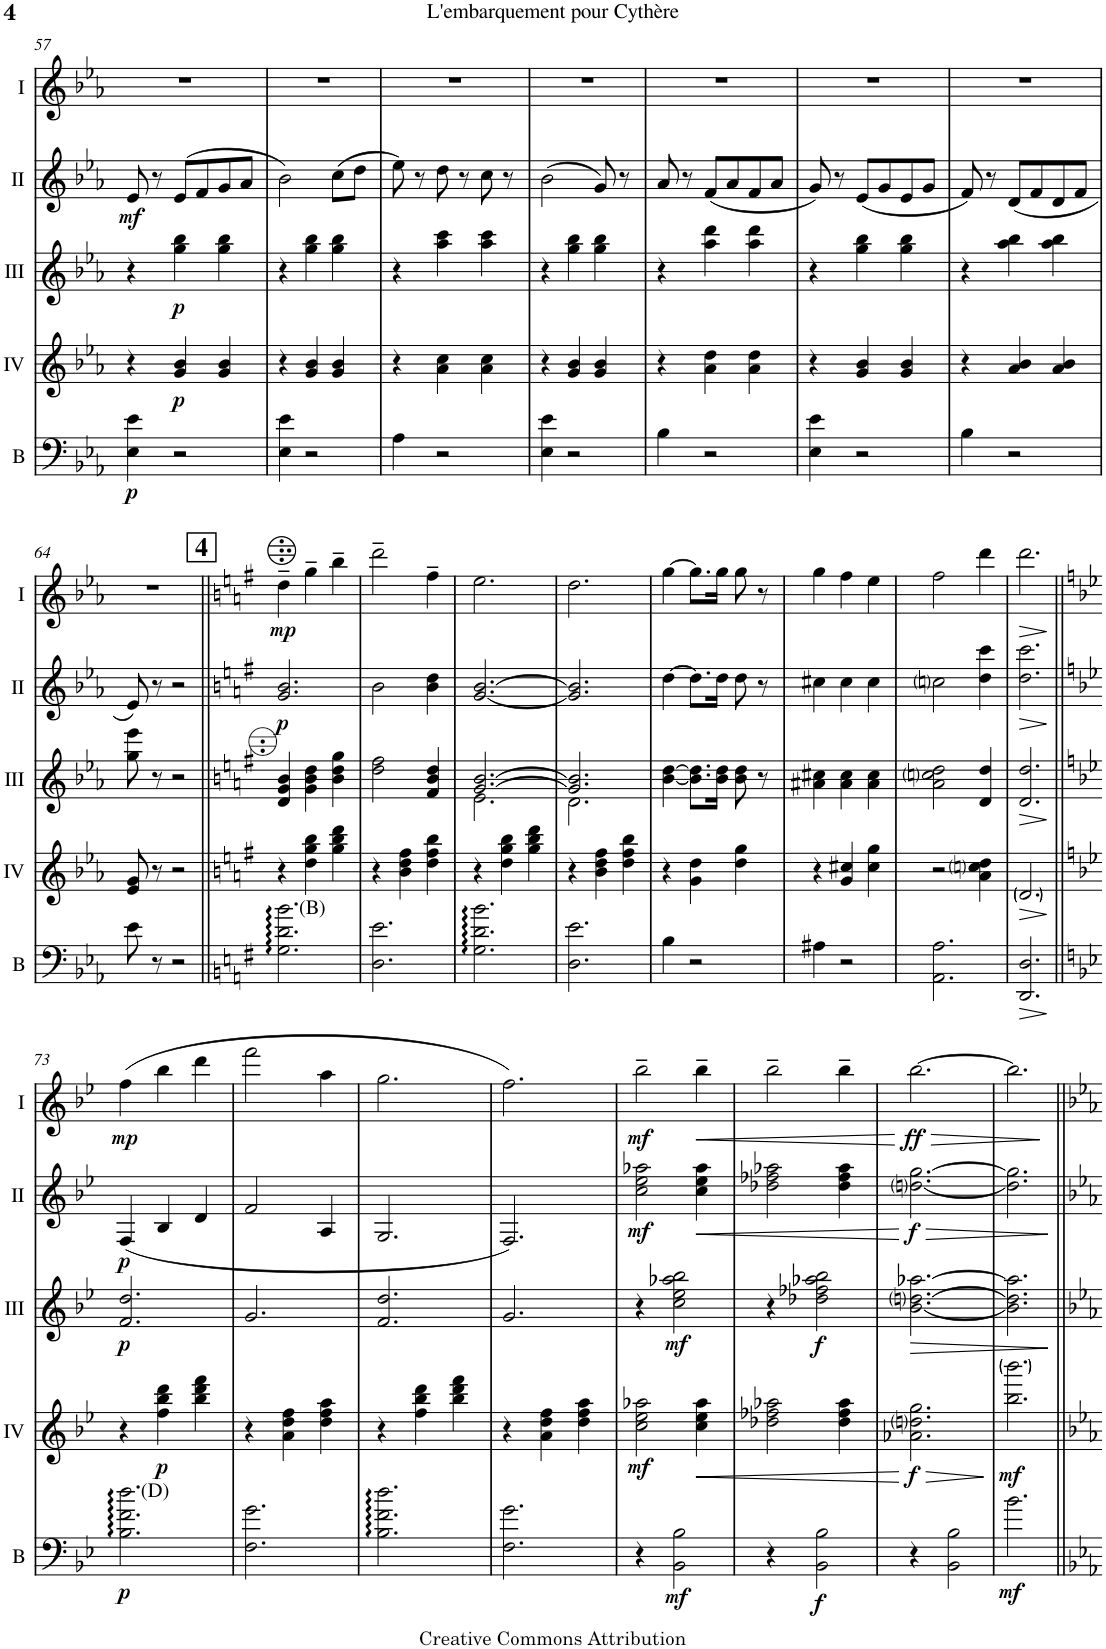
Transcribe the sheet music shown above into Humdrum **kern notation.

**kern	**dynam	**kern	**dynam	**kern	**dynam	**kern	**dynam	**kern	**dynam
*part5	*part5	*part4	*part4	*part3	*part3	*part2	*part2	*part1	*part1
*staff5	*staff5	*staff4	*staff4	*staff3	*staff3	*staff2	*staff2	*staff1	*staff1
*I"Bass	*	*I"Acc. 4	*	*I"Acc. 3	*	*I"Acc. 2	*	*I"Acc. 1	*
*I'B	*	*	*	*	*	*	*	*	*
!!LO:PB:g=z
*clefF4	*	*clefG2	*	*clefG2	*	*clefG2	*	*clefG2	*
*Trd7c12	*	*Trd7c12	*	*Trd7c12	*	*	*	*	*
*k[b-e-a-]	*	*k[b-e-a-]	*	*k[b-e-a-]	*	*k[b-e-a-]	*	*k[b-e-a-]	*
*M3/4	*	*M3/4	*	*M3/4	*	*M3/4	*	*M3/4	*
=57	=57	=57	=57	=57	=57	=57	=57	=57	=57
!	!LO:DY:b	!	!	!	!	!	!LO:DY:b	!	!
4E-\ 4e-\	p	4r	.	4r	.	8e-/	mf	2.r	.
.	.	.	.	.	.	8r	.	.	.
!	!	!	!LO:DY:b	!	!LO:DY:b	!	!	!	!
2r	.	4g/ 4b-/	p	4ggg\ 4bbb-\	p	(8e-/L	.	.	.
.	.	.	.	.	.	8f/	.	.	.
.	.	4g/ 4b-/	.	4ggg\ 4bbb-\	.	8g/	.	.	.
.	.	.	.	.	.	8a-/J	.	.	.
=58	=58	=58	=58	=58	=58	=58	=58	=58	=58
4E-\ 4e-\	.	4r	.	4r	.	2b-\)	.	2.r	.
2r	.	4g/ 4b-/	.	4ggg\ 4bbb-\	.	.	.	.	.
.	.	4g/ 4b-/	.	4ggg\ 4bbb-\	.	(8cc\L	.	.	.
.	.	.	.	.	.	8dd\J	.	.	.
=59	=59	=59	=59	=59	=59	=59	=59	=59	=59
4A-\	.	4r	.	4r	.	8ee-\)	.	2.r	.
.	.	.	.	.	.	8r	.	.	.
2r	.	4a-\ 4cc\	.	4aaa-\ 4cccc\	.	8dd\	.	.	.
.	.	.	.	.	.	8r	.	.	.
.	.	4a-\ 4cc\	.	4aaa-\ 4cccc\	.	8cc\	.	.	.
.	.	.	.	.	.	8r	.	.	.
=60	=60	=60	=60	=60	=60	=60	=60	=60	=60
4E-\ 4e-\	.	4r	.	4r	.	(2b-\	.	2.r	.
2r	.	4g/ 4b-/	.	4ggg\ 4bbb-\	.	.	.	.	.
.	.	4g/ 4b-/	.	4ggg\ 4bbb-\	.	8g/)	.	.	.
.	.	.	.	.	.	8r	.	.	.
=61	=61	=61	=61	=61	=61	=61	=61	=61	=61
4B-\	.	4r	.	4r	.	8a-/	.	2.r	.
.	.	.	.	.	.	8r	.	.	.
2r	.	4a-\ 4dd\	.	4aaa-\ 4dddd\	.	(8f/L	.	.	.
.	.	.	.	.	.	8a-/	.	.	.
.	.	4a-\ 4dd\	.	4aaa-\ 4dddd\	.	8f/	.	.	.
.	.	.	.	.	.	8a-/J	.	.	.
=62	=62	=62	=62	=62	=62	=62	=62	=62	=62
4E-\ 4e-\	.	4r	.	4r	.	8g/)	.	2.r	.
.	.	.	.	.	.	8r	.	.	.
2r	.	4g/ 4b-/	.	4ggg\ 4bbb-\	.	(8e-/L	.	.	.
.	.	.	.	.	.	8g/	.	.	.
.	.	4g/ 4b-/	.	4ggg\ 4bbb-\	.	8e-/	.	.	.
.	.	.	.	.	.	8g/J	.	.	.
=63	=63	=63	=63	=63	=63	=63	=63	=63	=63
4B-\	.	4r	.	4r	.	8f/)	.	2.r	.
.	.	.	.	.	.	8r	.	.	.
2r	.	4a-/ 4b-/	.	4aaa-\ 4bbb-\	.	(8d/L	.	.	.
.	.	.	.	.	.	8f/	.	.	.
.	.	4a-/ 4b-/	.	4aaa-\ 4bbb-\	.	8d/	.	.	.
.	.	.	.	.	.	8f/J	.	.	.
!!LO:LB:g=z
=64	=64	=64	=64	=64	=64	=64	=64	=64	=64
8e-\	.	8e-/ 8g/	.	8ggg\ 8eeee-\	.	8e-/)	.	2.r	.
8r	.	8r	.	8r	.	8r	.	.	.
2r	.	2r	.	2r	.	2r	.	.	.
!!LO:REH:place=s1:a:B:cj:fs=14:t=4
=65||	=65||	=65||	=65||	=65||	=65||	=65||	=65||	=65||	=65||
*k[f#]	*	*k[f#]	*	*k[f#]	*	*k[f#]	*	*k[f#]	*
!LO:TX:a:t=(B)	!	!	!	!	!	!	!	!	!
!	!	!	!	!	!	!	!LO:DY:b	!	!LO:DY:b
2.G\ 2.d\ 2.b\	.	4r	.	4d/ 4g/ 4b/	.	2.g/ 2.b/	p	4dd~\	mp
.	.	4dd\ 4gg\ 4bb\	.	4g\ 4b\ 4dd\	.	.	.	4gg~\	.
.	.	4gg\ 4bb\ 4ddd\	.	4b\ 4dd\ 4gg\	.	.	.	4bb~\	.
=66	=66	=66	=66	=66	=66	=66	=66	=66	=66
2.D\ 2.e\	.	4r	.	2dd\ 2ff#\	.	2b\	.	2ddd~\	.
.	.	4b\ 4dd\ 4ff#\	.	.	.	.	.	.	.
.	.	4dd\ 4ff#\ 4bb\	.	4f#/ 4b/ 4dd/	.	4b\ 4dd\	.	4ff#~\	.
=67	=67	=67	=67	=67	=67	=67	=67	=67	=67
*	*	*	*	*^	*	*	*	*	*
2.G\ 2.d\ 2.b\	.	4r	.	[2.g/ [2.b/	2.e\	.	[2.g/ [2.b/	.	2.ee\	.
.	.	4dd\ 4gg\ 4bb\	.	.	.	.	.	.	.	.
.	.	4gg\ 4bb\ 4ddd\	.	.	.	.	.	.	.	.
=68	=68	=68	=68	=68	=68	=68	=68	=68	=68	=68
2.D\ 2.e\	.	4r	.	2.g/] 2.b/]	2.d\	.	2.g/] 2.b/]	.	2.dd\	.
.	.	4b\ 4dd\ 4ff#\	.	.	.	.	.	.	.	.
.	.	4dd\ 4ff#\ 4bb\	.	.	.	.	.	.	.	.
*	*	*	*	*v	*v	*	*	*	*	*
=69	=69	=69	=69	=69	=69	=69	=69	=69	=69
4B\	.	4r	.	[4b\ [4dd\	.	[4dd\	.	[4gg\	.
2r	.	4g\ 4dd\	.	8.b\] 8.dd\]L	.	8.dd\L]	.	8.gg\L]	.
.	.	.	.	16b\ 16dd\Jk	.	16dd\Jk	.	16gg\Jk	.
.	.	4dd\ 4gg\	.	8b\ 8dd\	.	8dd\	.	8gg\	.
.	.	.	.	8r	.	8r	.	8r	.
=70	=70	=70	=70	=70	=70	=70	=70	=70	=70
4A#X\	.	4r	.	4a#X\ 4cc#X\	.	4cc#X\	.	4gg\	.
2r	.	4g/ 4cc#X/	.	4a#\ 4cc#\	.	4cc#\	.	4ff#\	.
.	.	4cc#\ 4gg\	.	4a#\ 4cc#\	.	4cc#\	.	4ee\	.
=71	=71	=71	=71	=71	=71	=71	=71	=71	=71
2.AA\ 2.A\	.	2r	.	2a\ 2ccni\ 2dd\	.	2ccni\	.	2ff#\	.
.	.	4a\ 4ccni\ 4dd\	.	4d/ 4dd/	.	4dd\ 4ccc\	.	4ddd\	.
=72	=72	=72	=72	=72	=72	=72	=72	=72	=72
!	!LO:HP:b	!	!LO:HP:b	!	!LO:HP:b	!	!LO:HP:b	!	!LO:HP:b
2.DD/ 2.D/	>	2.d/	>	2.d/ 2.dd/	>	2.dd\ 2.ccc\	>	2.ddd\	>
.	]	.	]	.	]	.	]	.	]
!!LO:LB:g=z
=73||	=73||	=73||	=73||	=73||	=73||	=73||	=73||	=73||	=73||
*k[b-e-]	*	*k[b-e-]	*	*k[b-e-]	*	*k[b-e-]	*	*k[b-e-]	*
!LO:TX:a:t=(D)	!	!	!	!	!	!	!	!	!
!	!LO:DY:b	!	!	!	!LO:DY:b	!	!LO:DY:b	!	!LO:DY:b
2.B-\ 2.f\ 2.dd\	p	4r	.	2.f/ 2.dd/	p	(4F/	p	(4ff\	mp
!	!	!	!LO:DY:b	!	!	!	!	!	!
.	.	4ff\ 4bb-\ 4ddd\	p	.	.	4B-/	.	4bb-\	.
.	.	4bb-\ 4ddd\ 4fff\	.	.	.	4d/	.	4ddd\	.
=74	=74	=74	=74	=74	=74	=74	=74	=74	=74
2.F\ 2.g\	.	4r	.	2.g/	.	2f/	.	2fff\	.
.	.	4a\ 4dd\ 4ff\	.	.	.	.	.	.	.
.	.	4dd\ 4ff\ 4aa\	.	.	.	4A/	.	4aa\	.
=75	=75	=75	=75	=75	=75	=75	=75	=75	=75
2.B-\ 2.f\ 2.dd\	.	4r	.	2.f/ 2.dd/	.	2.G/	.	2.gg\	.
.	.	4ff\ 4bb-\ 4ddd\	.	.	.	.	.	.	.
.	.	4bb-\ 4ddd\ 4fff\	.	.	.	.	.	.	.
=76	=76	=76	=76	=76	=76	=76	=76	=76	=76
2.F\ 2.g\	.	4r	.	2.g/	.	2.F/)	.	2.ff\)	.
.	.	4a\ 4dd\ 4ff\	.	.	.	.	.	.	.
.	.	4dd\ 4ff\ 4aa\	.	.	.	.	.	.	.
=77	=77	=77	=77	=77	=77	=77	=77	=77	=77
!	!	!	!LO:DY:b	!	!	!	!LO:DY:b	!	!LO:DY:b
4r	.	2cc\ 2ee-\ 2aa-X\	mf	4r	.	2cc\ 2ee-\ 2aa-X\	mf	2bb-~\	mf
!	!LO:DY:b	!	!	!	!LO:DY:b	!	!	!	!
2BB-\ 2B-\	mf	.	.	2cc\ 2ee-\ 2aa-X\ 2bb-\	mf	.	.	.	.
!	!	!	!LO:HP:b	!	!	!	!LO:HP:b	!	!LO:HP:b
.	.	4cc\ 4ee-\ 4aa-\	<	.	.	4cc\ 4ee-\ 4aa-\	<	4bb-~\	<
=78	=78	=78	=78	=78	=78	=78	=78	=78	=78
4r	.	2dd-X\ 2ff-X\ 2aa-X\	.	4r	.	2dd-X\ 2ff-X\ 2aa-X\	.	2bb-~\	.
!	!LO:DY:b	!	!	!	!LO:DY:b	!	!	!	!
2BB-\ 2B-\	f	.	.	2dd-X\ 2ff-X\ 2aa-X\ 2bb-\	f	.	.	.	.
.	.	4dd-\ 4ff-\ 4aa-\	.	.	.	4dd-\ 4ff-\ 4aa-\	.	4bb-~\	.
.	.	.	[	.	.	.	[	.	[
=79	=79	=79	=79	=79	=79	=79	=79	=79	=79
!	!	!	!LO:HP:b	!	!LO:HP:b	!	!LO:HP:b	!	!LO:HP:b
!	!	!	!LO:DY:n=1:b	!	!	!	!LO:DY:n=1:b	!	!LO:DY:n=1:b
4r	.	2.a-X\ 2.ddni\ 2.gg\	> f	[2.b-\ [2.ddni\ [2.aa-X\	>	[2.ddni\ [2.gg\	> f	[2.bb-\	> ff
2BB-\ 2B-\	.	.	.	.	.	.	.	.	.
.	.	.	]	.	.	.	.	.	.
=80	=80	=80	=80	=80	=80	=80	=80	=80	=80
!	!LO:DY:b	!	!LO:DY:b	!	!	!	!	!	!
2.b-\	mf	2.bb-\ 2.bbb-\	mf	2.b-\] 2.dd\] 2.aa-\]	.	2.dd\] 2.gg\]	.	2.bb-\]	.
.	.	.	.	.	]	.	]	.	]
=||	=||	=||	=||	=||	=||	=||	=||	=||	=||
*-	*-	*-	*-	*-	*-	*-	*-	*-	*-
